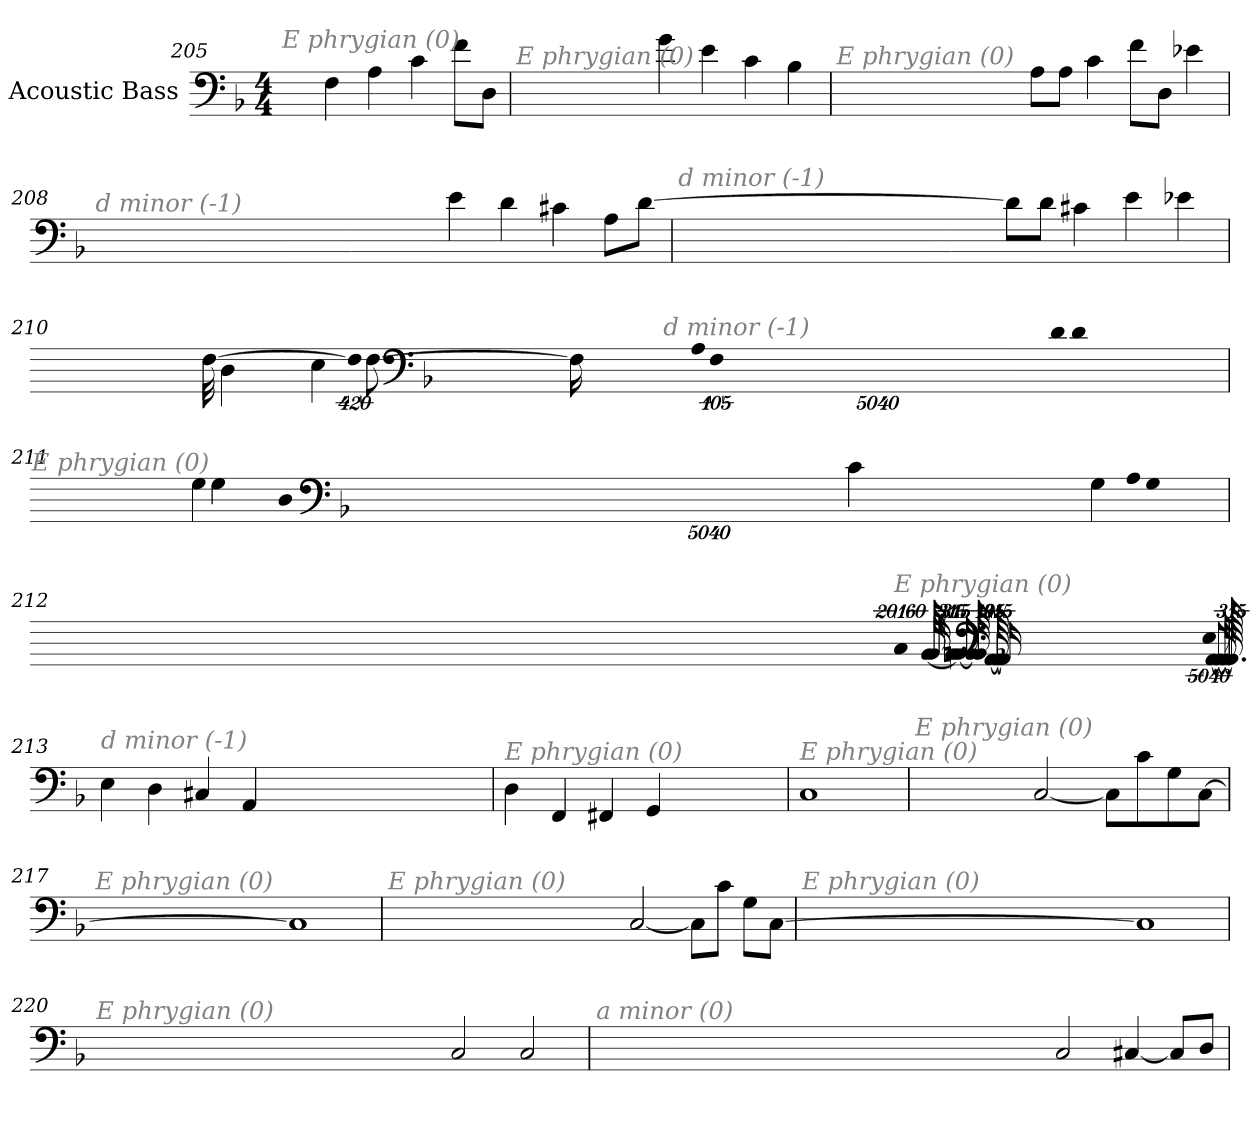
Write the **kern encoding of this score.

**kern
*part1
*staff1
*I"Acoustic Bass
*clefF4
*ITrd7c12
*k[b-]
*F:
*M4/4
=205
!LO:TX:i:color=#808080:t=E phrygian (0)
4FF
4AA
4C
8FL
8DDJ
=206
!LO:TX:i:color=#808080:t=E phrygian (0)
4G
4E
4C
4BB-
=207
!LO:TX:i:color=#808080:t=E phrygian (0)
8AAL
8AAJ
4C
8FL
8DDJ
4E-X
=208
!LO:TX:i:color=#808080:t=d minor (-1)
4E
4D
4C#X
8AAL
[8DJ
=209
!LO:TX:i:color=#808080:t=d minor (-1)
8DL]
8DJ
4C#X
4E
4E-X
=210
!LO:TX:i:color=#808080:t=d minor (-1)
!LO:N:vis=8
40320%3347DL
!LO:N:vis=8
40320%3347D
!LO:N:vis=8
40320%3347AAJ
!LO:N:vis=1024
[13440%13FF
8FF_
16FF_
32FF_
!LO:N:vis=1024%31
13440%407FF]
4EE
4DD
=211
!LO:TX:i:color=#808080:t=E phrygian (0)
4GG
!LO:N:vis=8
40320%3347AAL
!LO:N:vis=8
40320%3347GG
!LO:N:vis=8
40320%3347DDJ
8CL
8GGJ
4GG
=212
!LO:TX:i:color=#808080:t=E phrygian (0)
!LO:N:vis=8
40320%3347EE
[8AAA
32AAA_
128AAA_
!LO:N:vis=512.
20160%59AAA_
16AAA_
64AAA_
!LO:N:vis=256
20160%79AAA_
!LO:N:vis=1024
13440%13AAA]
!LO:N:vis=4
20160%3347BBB-
[16BBBn
64BBB_
!LO:N:vis=256.
10080%59BBB_
16BBB_
64BBB_
!LO:N:vis=256
20160%79BBB]
!LO:N:vis=2
40320%13427CC
=213
!LO:TX:i:color=#808080:t=d minor (-1)
4EE
4DD
4CC#X
4AAA
=214
!LO:TX:i:color=#808080:t=E phrygian (0)
4DD
4FFF
4FFF#X
4GGG
=215
!LO:TX:i:color=#808080:t=E phrygian (0)
1CC
=216
!LO:TX:i:color=#808080:t=E phrygian (0)
[2CC
8CCL]
8C
8GG
[8CCJ
=217
!LO:TX:i:color=#808080:t=E phrygian (0)
1CC]
=218
!LO:TX:i:color=#808080:t=E phrygian (0)
[2CC
8CCL]
8CJ
8GGL
[8CCJ
=219
!LO:TX:i:color=#808080:t=E phrygian (0)
1CC]
=220
!LO:TX:i:color=#808080:t=E phrygian (0)
2CC
2CC
=221
!LO:TX:i:color=#808080:t=a minor (0)
2CC
[4CC#X
8CC#L]
[8DDJ
=
*-
